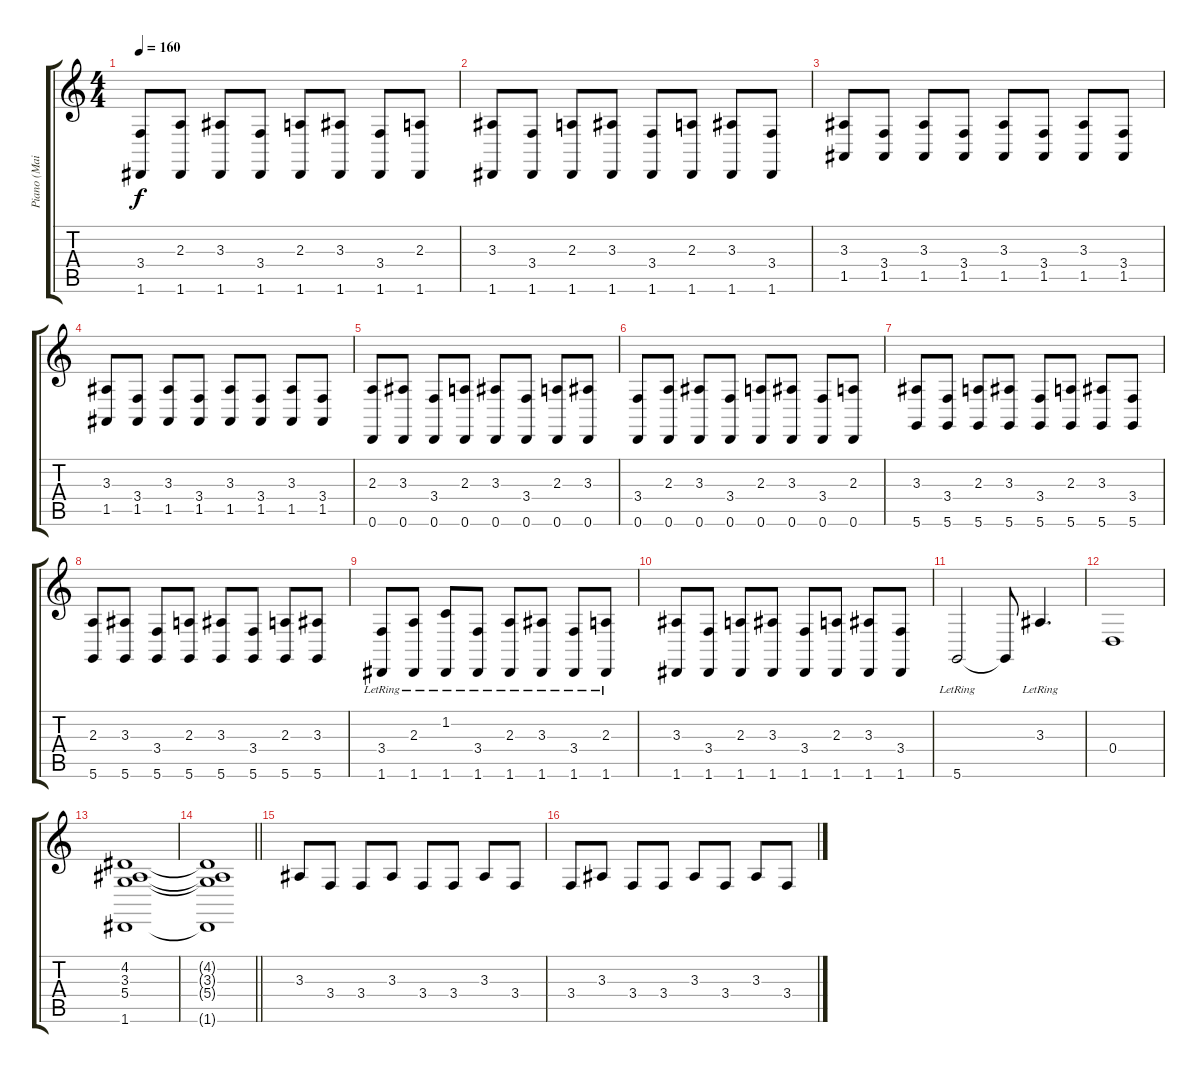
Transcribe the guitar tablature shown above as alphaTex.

\track ("Piano (Main)" "Piano (Mai") {instrument brightacousticpiano}
\staff {score tabs}
\tuning (E4 B3 G3 D3 A2 D2) {hide}
\ts (4 4)
\tempo 160
\clef g2
\ks c
(3.4 1.6).8{dy f} (2.3 1.6).8 (3.3 1.6).8 (3.4 1.6).8 (2.3 1.6).8 (3.3 1.6).8 (3.4 1.6).8 (2.3 1.6).8 |
(3.3 1.6).8 (3.4 1.6).8 (2.3 1.6).8 (3.3 1.6).8 (3.4 1.6).8 (2.3 1.6).8 (3.3 1.6).8 (3.4 1.6).8 |
(3.3 1.5).8 (3.4 1.5).8 (3.3 1.5).8 (3.4 1.5).8 (3.3 1.5).8 (3.4 1.5).8 (3.3 1.5).8 (3.4 1.5).8 |
(3.3 1.5).8 (3.4 1.5).8 (3.3 1.5).8 (3.4 1.5).8 (3.3 1.5).8 (3.4 1.5).8 (3.3 1.5).8 (3.4 1.5).8 |
(2.3 0.6).8 (3.3 0.6).8 (3.4 0.6).8 (2.3 0.6).8 (3.3 0.6).8 (3.4 0.6).8 (2.3 0.6).8 (3.3 0.6).8 |
(3.4 0.6).8 (2.3 0.6).8 (3.3 0.6).8 (3.4 0.6).8 (2.3 0.6).8 (3.3 0.6).8 (3.4 0.6).8 (2.3 0.6).8 |
(3.3 5.6).8 (3.4 5.6).8 (2.3 5.6).8 (3.3 5.6).8 (3.4 5.6).8 (2.3 5.6).8 (3.3 5.6).8 (3.4 5.6).8 |
(2.3 5.6).8 (3.3 5.6).8 (3.4 5.6).8 (2.3 5.6).8 (3.3 5.6).8 (3.4 5.6).8 (2.3 5.6).8 (3.3 5.6).8 |
(3.4{lr} 1.6{lr}).8 (2.3 1.6{lr}).8 (1.2 1.6{lr}).8 (3.4 1.6{lr}).8 (2.3 1.6{lr}).8 (3.3{lr} 1.6{lr}).8 (3.4{lr} 1.6{lr}).8 (2.3{lr} 1.6{lr}).8 |
(3.3 1.6).8 (3.4 1.6).8 (2.3 1.6).8 (3.3 1.6).8 (3.4 1.6).8 (2.3 1.6).8 (3.3 1.6).8 (3.4 1.6).8 |
5.6{lr}.2 5.6{t}.8 3.3{lr}.4{d} |
0.4.1 |
(4.2 3.3 5.4 1.6).1 |
\barLineRight lightlight
(4.2{t} 3.3{t} 5.4{t} 1.6{t}).1 |
\section ("" " ")
3.3.8 3.4.8 3.4.8 3.3.8 3.4.8 3.4.8 3.3.8 3.4.8 |
3.4.8 3.3.8 3.4.8 3.4.8 3.3.8 3.4.8 3.3.8 3.4.8
